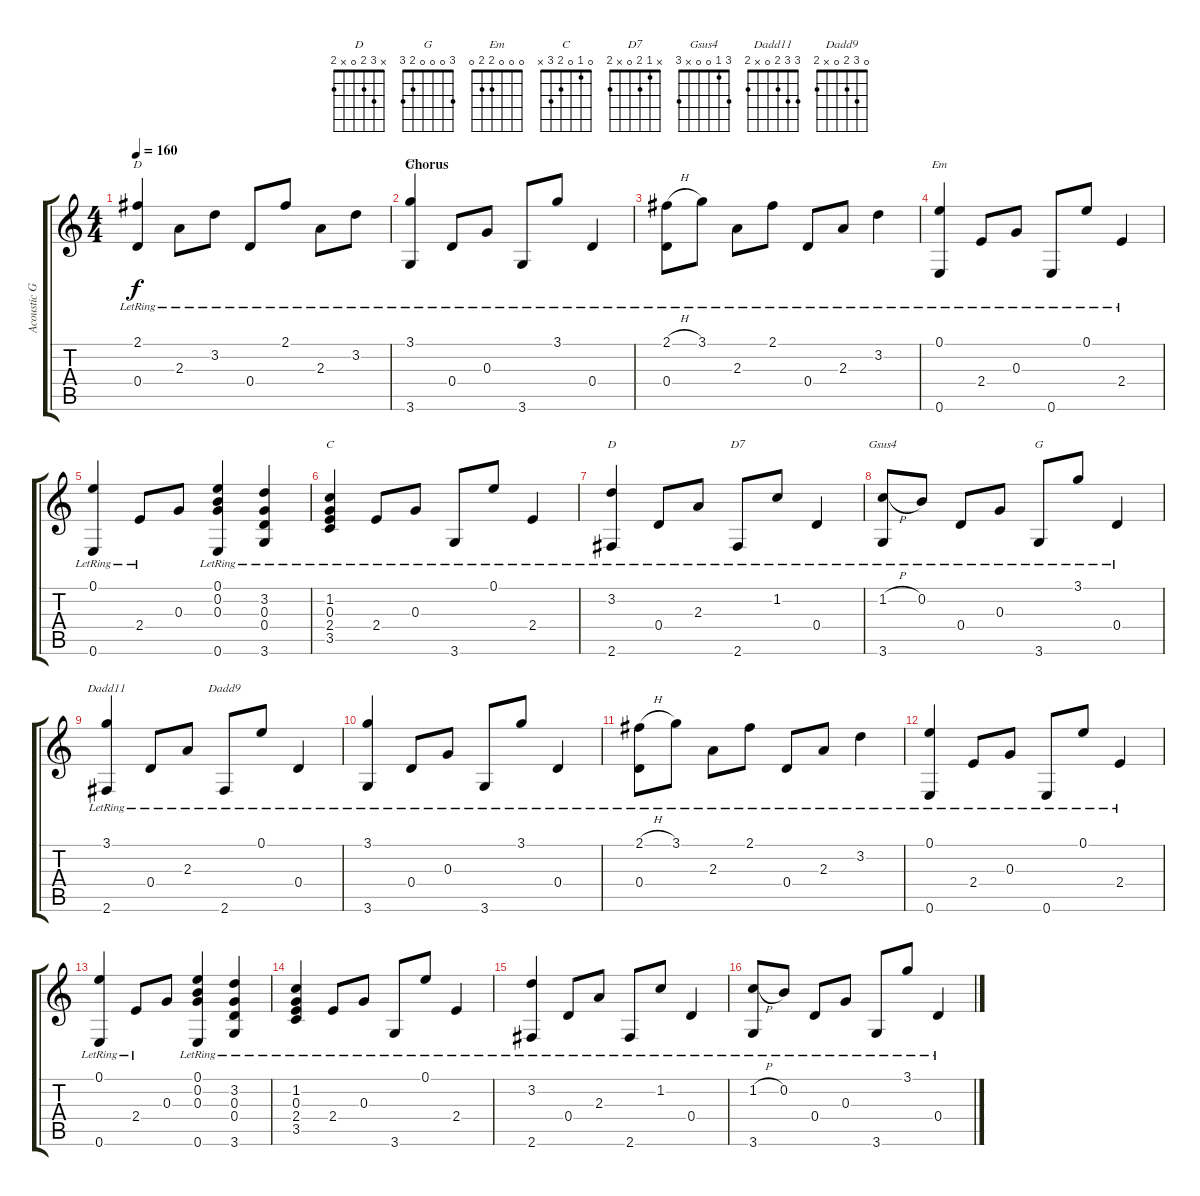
\track ("Acoustic Guitar 1" "Acoustic G") {instrument acousticguitarnylon}
\staff {score tabs}
\tuning (E4 B3 G3 D3 A2 E2) {hide}
\chord ("D" 2 3 2 0 x x)
\chord ("G" 3 3 0 0 2 3)
\chord ("Em" 0 0 0 2 2 0)
\chord ("C" 0 1 0 2 3 x)
\chord ("D" x 3 2 0 x 2)
\chord ("D7" x 1 2 0 x 2)
\chord ("Gsus4" 3 1 0 0 x 3)
\chord ("G" 3 0 0 0 2 3)
\chord ("Dadd11" 3 3 2 0 x 2)
\chord ("Dadd9" 0 3 2 0 x 2)
\ts (4 4)
\tempo 160
\clef g2
\ks c
(2.1{lr} 0.4{lr}).4{ch "D" dy f} 2.3{lr}.8 3.2{lr}.8 0.4{lr}.8 2.1{lr}.8 2.3{lr}.8 3.2{lr}.8 |
\section ("" "Chorus")
(3.1{lr} 3.6{lr}).4{ch "G"} 0.4{lr}.8 0.3{lr}.8 3.6{lr}.8 3.1{lr}.8 0.4{lr}.4 |
(2.1{h} 0.4{lr}).8 3.1{lr}.8 2.3{lr}.8 2.1{lr}.8 0.4{lr}.8 2.3{lr}.8 3.2{lr}.4 |
(0.1{lr} 0.6{lr}).4{ch "Em"} 2.4{lr}.8 0.3{lr}.8 0.6{lr}.8 0.1{lr}.8 2.4{lr}.4 |
(0.1{lr} 0.6{lr}).4 2.4{lr}.8 0.3.8 (0.1{lr} 0.2{lr} 0.3{lr} 0.6{lr}).4 (3.2{lr} 0.3{lr} 0.4{lr} 3.6{lr}).4 |
(1.2{lr} 0.3{lr} 2.4{lr} 3.5{lr}).4{ch "C"} 2.4{lr}.8 0.3{lr}.8 3.6{lr}.8 0.1{lr}.8 2.4{lr}.4 |
(3.2{lr} 2.6{lr}).4{ch "D"} 0.4{lr}.8 2.3{lr}.8 2.6{lr}.8{ch "D7"} 1.2{lr}.8 0.4{lr}.4 |
(1.2{h} 3.6{lr}).8{ch "Gsus4"} 0.2{lr}.8 0.4{lr}.8 0.3{lr}.8 3.6{lr}.8{ch "G"} 3.1{lr}.8 0.4{lr}.4 |
(3.1{lr} 2.6{lr}).4{ch "Dadd11"} 0.4{lr}.8 2.3{lr}.8 2.6{lr}.8{ch "Dadd9"} 0.1{lr}.8 0.4{lr}.4 |
(3.1{lr} 3.6{lr}).4{volume 8} 0.4{lr}.8 0.3{lr}.8 3.6{lr}.8 3.1{lr}.8 0.4{lr}.4 |
(2.1{h} 0.4{lr}).8 3.1{lr}.8 2.3{lr}.8 2.1{lr}.8 0.4{lr}.8 2.3{lr}.8 3.2{lr}.4 |
(0.1{lr} 0.6{lr}).4 2.4{lr}.8 0.3{lr}.8 0.6{lr}.8 0.1{lr}.8 2.4{lr}.4 |
(0.1{lr} 0.6{lr}).4 2.4{lr}.8 0.3.8 (0.1{lr} 0.2{lr} 0.3{lr} 0.6{lr}).4 (3.2{lr} 0.3{lr} 0.4{lr} 3.6{lr}).4 |
(1.2{lr} 0.3{lr} 2.4{lr} 3.5{lr}).4 2.4{lr}.8 0.3{lr}.8 3.6{lr}.8 0.1{lr}.8 2.4{lr}.4 |
(3.2{lr} 2.6{lr}).4 0.4{lr}.8 2.3{lr}.8 2.6{lr}.8 1.2{lr}.8 0.4{lr}.4 |
(1.2{h} 3.6{lr}).8 0.2{lr}.8 0.4{lr}.8 0.3{lr}.8 3.6{lr}.8 3.1{lr}.8 0.4{lr}.4
